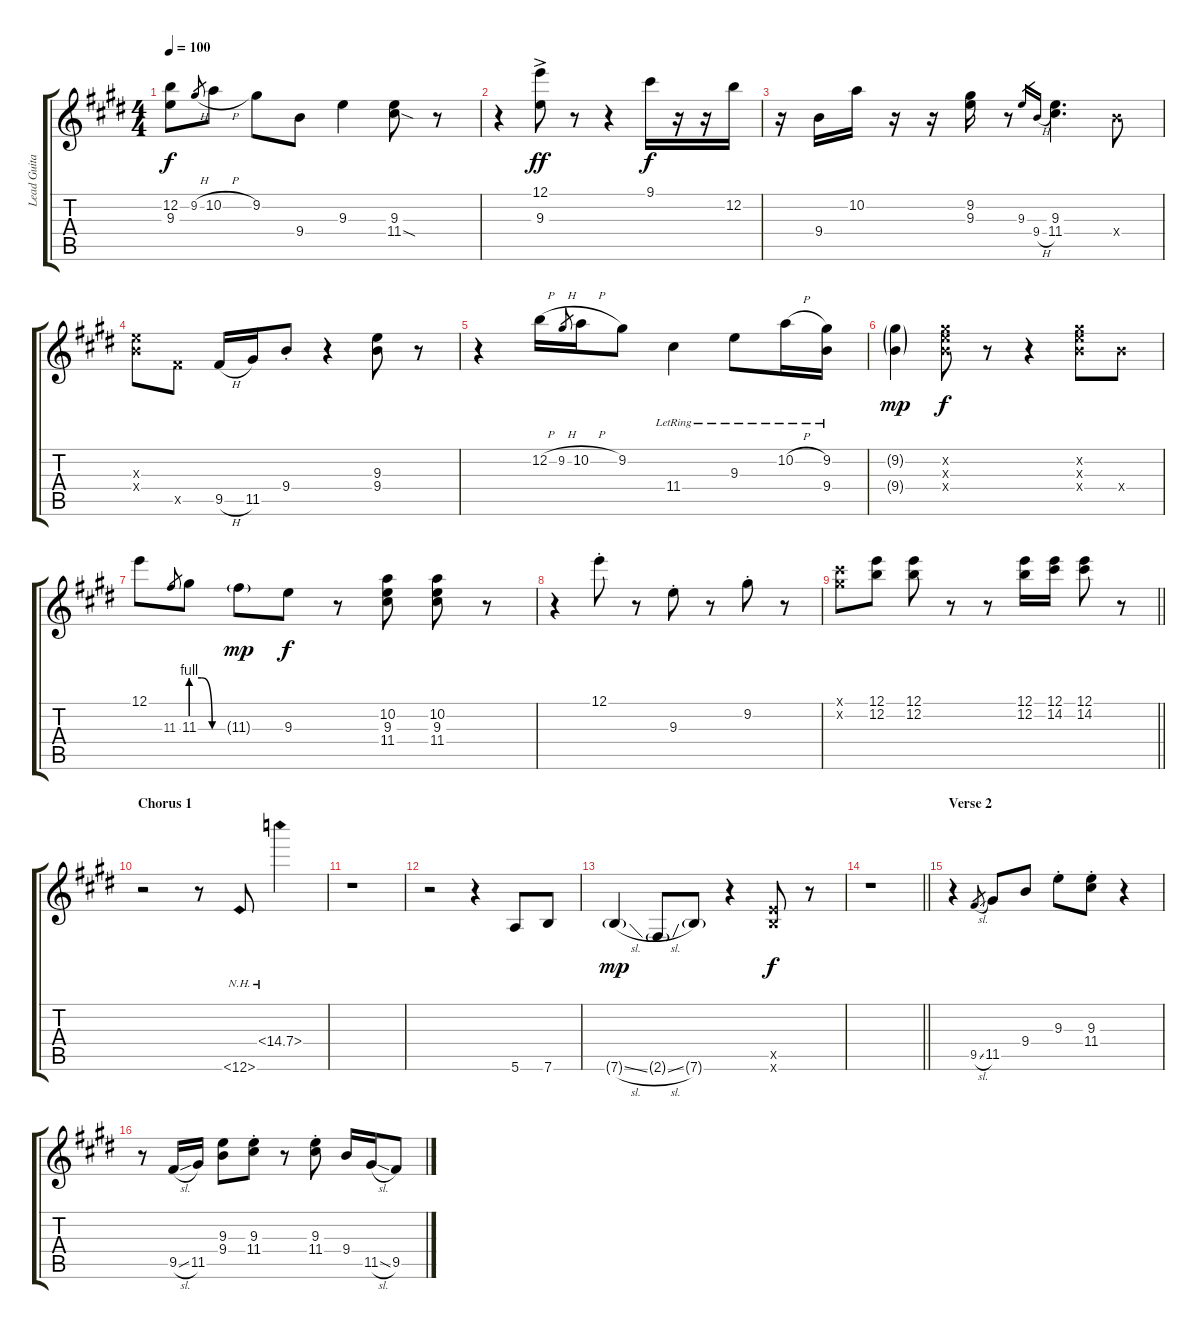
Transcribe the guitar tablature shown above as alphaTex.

\track ("Lead Guitar (Ronnie)" "Lead Guita") {instrument electricguitarclean}
\staff {score tabs}
\tuning (E4 B3 G3 D3 A2 E2) {hide}
\ts (4 4)
\tempo 100
\clef g2
\ks c#minor
(12.2 9.3).8{dy f} 9.2{h}.8{gr} 10.2{h}.8 9.2.8 9.4.8 9.3.4 (9.3 11.4{sod}).8 r.8 |
\ks e
r.4 (12.1{ac} 9.3{ac}).8{dy ff} r.8 r.4 9.1.16{dy f} r.16 r.16 12.2.16 |
\ks c#minor
r.16 9.4.16 10.2.16 r.16 r.16 (9.2 9.3).16 r.8 9.3.16{gr} 9.4{h}.16{gr} (9.3 11.4).4{d} 9.4{x}.8 |
\ks e
(9.3{x} 9.4{x}).8 9.5{x}.8 9.5{h}.16 11.5.16 9.4{st}.8 r.4 (9.3 9.4).8 r.8 |
\ks c#minor
r.4 12.2{h}.16 9.2{h}.8{gr} 10.2{h}.16 9.2.8 11.4{lr}.4 9.3{lr}.8 10.2{h lr}.16 (9.2{lr} 9.4{lr}).16 |
\ks e
(9.2{g} 9.4{g}).4{dy mp} (9.2{x} 9.3{x} 9.4{x}).8{dy f} r.8 r.4 (9.2{x} 9.3{x} 9.4{x}).8 9.4{x}.8 |
\ks c#minor
12.1.8 11.3.8{gr} 11.3{be (custom 0 4 20 4 40 0 60 0)}.8 11.3{g}.8{dy mp} 9.3.8{dy f} r.8 (10.2 9.3 11.4).8 (10.2 9.3 11.4).8 r.8 |
\ks e
r.4 12.1{st}.8 r.8 9.3{st}.8 r.8 9.2{st}.8 r.8 |
\barLineRight lightlight
\ks c#minor
(9.1{x} 9.2{x}).8 (12.1 12.2).8 (12.1 12.2).8 r.8 r.8 (12.1 12.2).16 (12.1 14.2).16 (12.1 14.2).8 r.8 |
\section ("" "Chorus 1")
\ks e
r.2 r.8 12.6{nh}.8 14.4{nh}.4 |
\ks c#minor
r.1 |
\ks e
r.2 r.4 5.6.8 7.6.8 |
\ks c#minor
7.6{sl g}.4{dy mp} 2.6{sl g}.8 7.6{g}.8 r.4 (7.5{x} 7.6{x}).8{dy f} r.8 |
\barLineRight lightlight
\ks e
r.1 |
\section ("" "Verse 2")
r.4 9.5{sl}.8{gr} 11.5.8 9.4.8 9.3{st}.8 (9.3{st} 11.4{st}).8 r.4 |
\ks c#minor
r.8 9.5{sl}.16 11.5.16 (9.3 9.4).8 (9.3{st} 11.4{st}).8 r.8 (9.3{st} 11.4{st}).8 9.4.16 11.5{sl}.16 9.5{sl}.8
